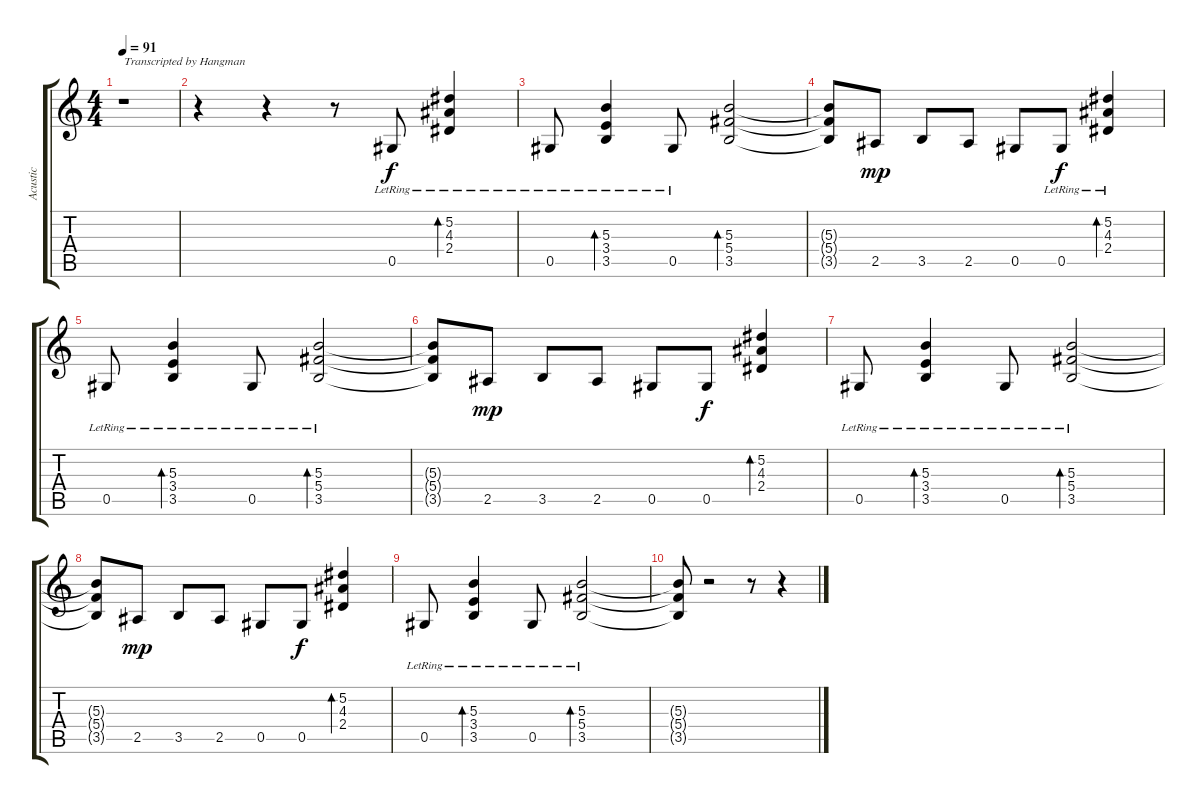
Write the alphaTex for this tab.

\track ("Acustic" "Acustic") {instrument acousticguitarsteel}
\staff {score tabs}
\tuning (Eb4 Bb3 Gb3 Db3 Ab2 Eb2) {hide}
\ts (4 4)
\tempo 91
\clef g2
\ks c
r.1{txt "Transcripted by Hangman" dy f instrument acousticguitarsteel} |
r.4 r.4 r.8 0.5{lr}.8 (5.2{lr} 4.3{lr} 2.4{lr}).4{bd 30} |
0.5{lr}.8 (5.3{lr} 3.4{lr} 3.5{lr}).4{bd 30} 0.5{lr}.8 (5.3 5.4 3.5).2{bd 30} |
(5.3{t} 5.4{t} 3.5{t}).8 2.5.8{dy mp} 3.5.8 2.5.8 0.5.8 0.5{lr}.8{dy f} (5.2{lr} 4.3{lr} 2.4{lr}).4{bd 30} |
0.5{lr}.8 (5.3{lr} 3.4{lr} 3.5{lr}).4{bd 30} 0.5{lr}.8 (5.3{lr} 5.4{lr} 3.5{lr}).2{bd 30} |
(5.3{t} 5.4{t} 3.5{t}).8 2.5.8{dy mp} 3.5.8 2.5.8 0.5.8 0.5.8{dy f} (5.2 4.3 2.4).4{bd 30} |
0.5{lr}.8 (5.3{lr} 3.4{lr} 3.5{lr}).4{bd 30} 0.5{lr}.8 (5.3{lr} 5.4{lr} 3.5{lr}).2{bd 30} |
(5.3{t} 5.4{t} 3.5{t}).8 2.5.8{dy mp} 3.5.8 2.5.8 0.5.8 0.5.8{dy f} (5.2 4.3 2.4).4{bd 30} |
0.5{lr}.8 (5.3{lr} 3.4{lr} 3.5{lr}).4{bd 30} 0.5{lr}.8 (5.3{lr} 5.4{lr} 3.5{lr}).2{bd 30} |
(5.3{t} 5.4{t} 3.5{t}).8 r.2 r.8 r.4
